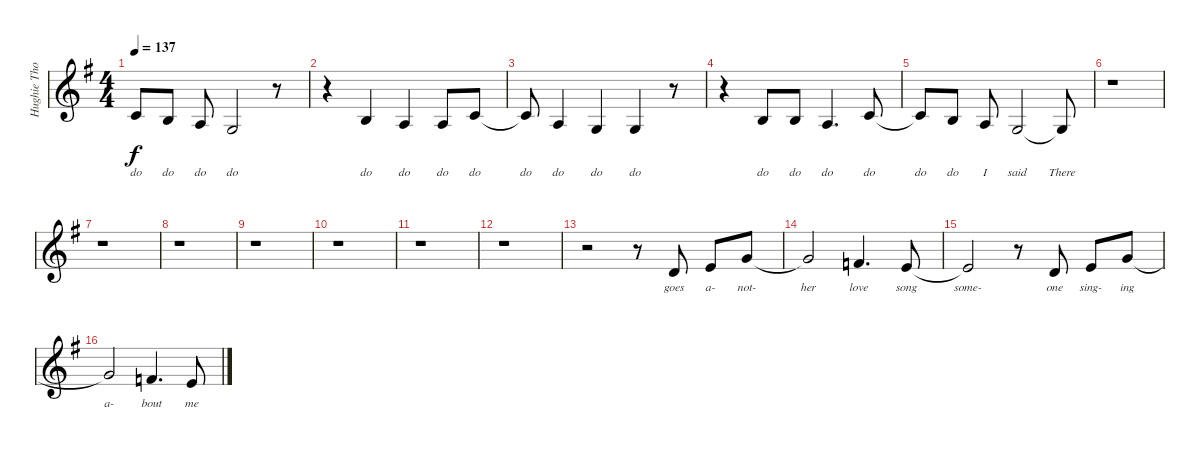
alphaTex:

\track ("Hughie Thomasson Vocals" "Hughie Tho") {instrument violin}
\staff {score}
\tuning (E4 B3 G3 D3 A2 E2) {hide}
\ts (4 4)
\tempo 137
\clef g2
\ks g
1.2{t}.8{lyrics (0 "do") lyrics (1 "") lyrics (2 "") lyrics (3 "") lyrics (4 "") dy f} 0.2.8{lyrics (0 "do") lyrics (1 "") lyrics (2 "") lyrics (3 "") lyrics (4 "")} 2.3.8{lyrics (0 "do") lyrics (1 "") lyrics (2 "") lyrics (3 "") lyrics (4 "")} 0.3.2{lyrics (0 "do") lyrics (1 "") lyrics (2 "") lyrics (3 "") lyrics (4 "")} r.8 |
r.4 4.3.4{lyrics (0 "do") lyrics (1 "") lyrics (2 "") lyrics (3 "") lyrics (4 "")} 2.3.4{lyrics (0 "do") lyrics (1 "") lyrics (2 "") lyrics (3 "") lyrics (4 "")} 2.3.8{lyrics (0 "do") lyrics (1 "") lyrics (2 "") lyrics (3 "") lyrics (4 "")} 1.2.8{lyrics (0 "do") lyrics (1 "") lyrics (2 "") lyrics (3 "") lyrics (4 "")} |
1.2{t}.8{lyrics (0 "do") lyrics (1 "") lyrics (2 "") lyrics (3 "") lyrics (4 "")} 2.3.4{lyrics (0 "do") lyrics (1 "") lyrics (2 "") lyrics (3 "") lyrics (4 "")} 0.3.4{lyrics (0 "do") lyrics (1 "") lyrics (2 "") lyrics (3 "") lyrics (4 "")} 0.3.4{lyrics (0 "do") lyrics (1 "") lyrics (2 "") lyrics (3 "") lyrics (4 "")} r.8 |
r.4 4.3.8{lyrics (0 "do") lyrics (1 "") lyrics (2 "") lyrics (3 "") lyrics (4 "")} 4.3.8{lyrics (0 "do") lyrics (1 "") lyrics (2 "") lyrics (3 "") lyrics (4 "")} 2.3.4{d lyrics (0 "do") lyrics (1 "") lyrics (2 "") lyrics (3 "") lyrics (4 "")} 1.2.8{lyrics (0 "do") lyrics (1 "") lyrics (2 "") lyrics (3 "") lyrics (4 "")} |
1.2{t}.8{lyrics (0 "do") lyrics (1 "") lyrics (2 "") lyrics (3 "") lyrics (4 "")} 0.2.8{lyrics (0 "do") lyrics (1 "") lyrics (2 "") lyrics (3 "") lyrics (4 "")} 2.3.8{lyrics (0 "I") lyrics (1 "") lyrics (2 "") lyrics (3 "") lyrics (4 "")} 0.3.2{lyrics (0 "said") lyrics (1 "") lyrics (2 "") lyrics (3 "") lyrics (4 "")} 0.3{t}.8{lyrics (0 "There") lyrics (1 "") lyrics (2 "") lyrics (3 "") lyrics (4 "")} |
r.1 |
r.1 |
r.1 |
r.1 |
r.1 |
r.1 |
r.1 |
r.2 r.8 3.2.8{lyrics (0 "goes") lyrics (1 "") lyrics (2 "") lyrics (3 "") lyrics (4 "")} 0.1.8{lyrics (0 "a-") lyrics (1 "") lyrics (2 "") lyrics (3 "") lyrics (4 "")} 3.1.8{lyrics (0 "not-") lyrics (1 "") lyrics (2 "") lyrics (3 "") lyrics (4 "")} |
3.1{t}.2{lyrics (0 "her") lyrics (1 "") lyrics (2 "") lyrics (3 "") lyrics (4 "")} 1.1.4{d lyrics (0 "love") lyrics (1 "") lyrics (2 "") lyrics (3 "") lyrics (4 "")} 0.1.8{lyrics (0 "song") lyrics (1 "") lyrics (2 "") lyrics (3 "") lyrics (4 "")} |
0.1{t}.2{lyrics (0 "some-") lyrics (1 "") lyrics (2 "") lyrics (3 "") lyrics (4 "")} r.8 3.2.8{lyrics (0 "one") lyrics (1 "") lyrics (2 "") lyrics (3 "") lyrics (4 "")} 0.1.8{lyrics (0 "sing-") lyrics (1 "") lyrics (2 "") lyrics (3 "") lyrics (4 "")} 3.1.8{lyrics (0 "ing") lyrics (1 "") lyrics (2 "") lyrics (3 "") lyrics (4 "")} |
3.1{t}.2{lyrics (0 "a-") lyrics (1 "") lyrics (2 "") lyrics (3 "") lyrics (4 "")} 1.1.4{d lyrics (0 "bout") lyrics (1 "") lyrics (2 "") lyrics (3 "") lyrics (4 "")} 0.1.8{lyrics (0 "me") lyrics (1 "") lyrics (2 "") lyrics (3 "") lyrics (4 "")}
